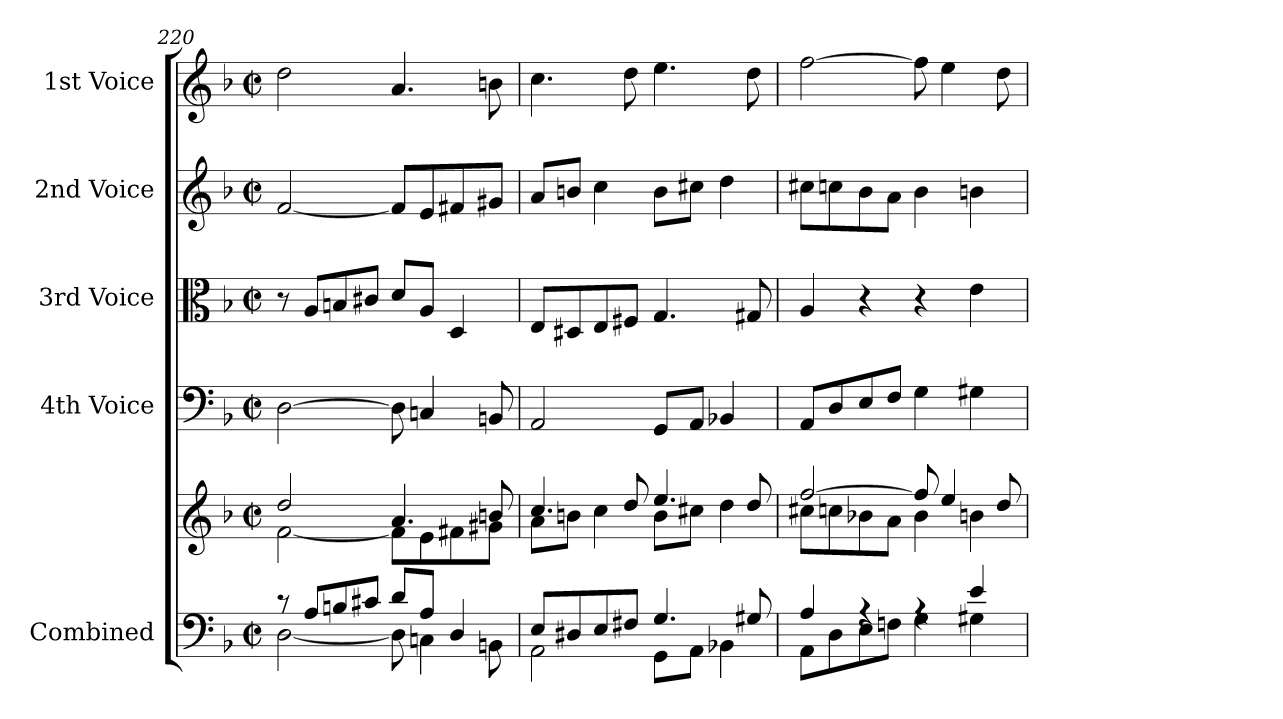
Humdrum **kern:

**kern	**kern	**kern	**kern	**kern	**kern
*part5	*part5	*part4	*part3	*part2	*part1
*staff6	*staff5	*staff4	*staff3	*staff2	*staff1
*I"Combined	*	*I"4th Voice	*I"3rd Voice	*I"2nd Voice	*I"1st Voice
*clefF4	*clefG2	*clefF4	*clefC3	*clefG2	*clefG2
*k[b-]	*k[b-]	*k[b-]	*k[b-]	*k[b-]	*k[b-]
*M2/2	*M2/2	*M2/2	*M2/2	*M2/2	*M2/2
*met(c|)	*met(c|)	*met(c|)	*met(c|)	*met(c|)	*met(c|)
=220	=220	=220	=220	=220	=220
*^	*^	*	*	*	*
8r	[2D\	2dd/	[2f\	[2D\	8r	[2f/	2dd\
8A/L	.	.	.	.	8A/L	.	.
8Bn/	.	.	.	.	8Bn/	.	.
8c#X/J	.	.	.	.	8c#X/J	.	.
8d/L	8D\]	4.a/	8f\L]	8D\]	8d/L	8f/L]	4.a/
8A/J	4Cn\	.	8e\	4Cn/	8A/J	8e/	.
4D/	.	.	8f#X\	.	4D/	8f#X/	.
.	8BBn\	8bn/	8g#X\J	8BBn/	.	8g#X/J	8bn\
!!LO:LB:g=z
=221	=221	=221	=221	=221	=221	=221	=221
8E/L	2AA\	4.cc/	8a\L	2AA/	8E/L	8a/L	4.cc\
8D#X/	.	.	8bn\J	.	8D#X/	8bn/J	.
8E/	.	.	4cc\	.	8E/	4cc\	.
8F#X/J	.	8dd/	.	.	8F#X/J	.	8dd\
4.G/	8GG\L	4.ee/	8b\L	8GG/L	4.G/	8b\L	4.ee\
.	8AA\J	.	8cc#X\J	8AA/J	.	8cc#X\J	.
.	4BB-X\	.	4dd\	4BB-X/	.	4dd\	.
8G#X/	.	8dd/	.	.	8G#X/	.	8dd\
=222	=222	=222	=222	=222	=222	=222	=222
4A/	8AA\L	[2ff/	8cc#X\L	8AA/L	4A/	8cc#X\L	[2ff\
.	8D\	.	8ccn\	8D/	.	8ccn\	.
4rA	8E\	.	8b-X\	8E/	4r	8b-\	.
.	8Fn\J	.	8a\J	8F/J	.	8a\J	.
4rA	4G\	8ff/]	4b-\	4G\	4r	4b-\	8ff\]
.	.	4ee/	.	.	.	.	4ee\
4e/	4G#X\	.	4bn\	4G#X\	4e\	4bn\	.
.	.	8dd/	.	.	.	.	8dd\
*v	*v	*	*	*	*	*	*
*	*v	*v	*	*	*	*
=	=	=	=	=	=
*-	*-	*-	*-	*-	*-
